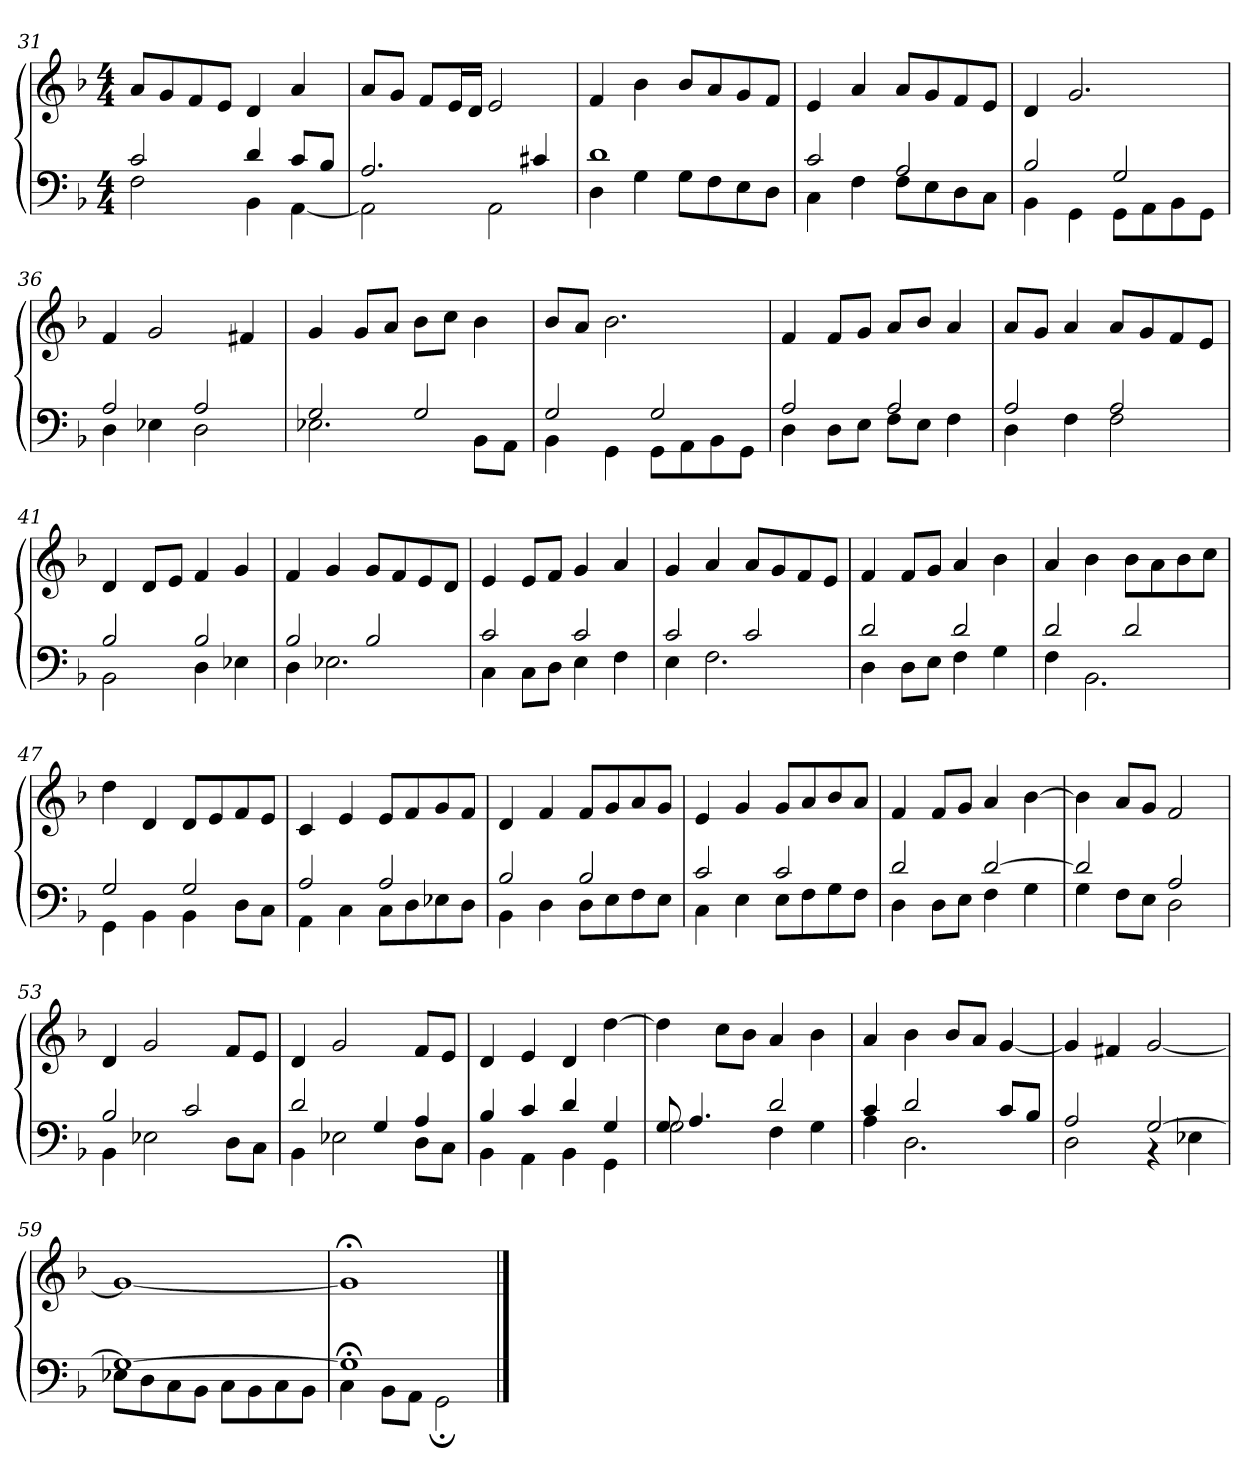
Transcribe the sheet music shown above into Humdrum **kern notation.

**kern	**kern
*part1	*part1
*staff2	*staff1
*clefF4	*clefG2
*k[b-]	*k[b-]
*M4/4	*M4/4
=31	=31
*^	*
2c	2F	8aL
.	.	8g
.	.	8f
.	.	8eJ
4d	4BB-	4d
8cL	[4AA	4a
8B-J	.	.
=32	=32	=32
2.A	2AA]	8aL
.	.	8gJ
.	.	8fL
.	.	16eL
.	.	16dJJ
.	2AA	2e
4c#X	.	.
=33	=33	=33
1d	4D	4f
.	4G	4b-
.	8GL	8b-L
.	8F	8a
.	8E	8g
.	8DJ	8fJ
=34	=34	=34
2c	4C	4e
.	4F	4a
2A	8FL	8aL
.	8E	8g
.	8D	8f
.	8CJ	8eJ
=35	=35	=35
2B-	4BB-	4d
.	4GG	2.g
2G	8GGL	.
.	8AA	.
.	8BB-	.
.	8GGJ	.
=36	=36	=36
2A	4D	4f
.	4E-X	2g
2A	2D	.
.	.	4f#X
=37	=37	=37
2G	2.E-X	4g
.	.	8gL
.	.	8aJ
2G	.	8b-L
.	.	8ccJ
.	8BB-L	4b-
.	8AAJ	.
=38	=38	=38
2G	4BB-	8b-L
.	.	8aJ
.	4GG	2.b-
2G	8GGL	.
.	8AA	.
.	8BB-	.
.	8GGJ	.
=39	=39	=39
2A	4D	4f
.	8DL	8fL
.	8EJ	8gJ
2A	8FL	8aL
.	8EJ	8b-J
.	4F	4a
=40	=40	=40
2A	4D	8aL
.	.	8gJ
.	4F	4a
2A	2F	8aL
.	.	8g
.	.	8f
.	.	8eJ
=41	=41	=41
2B-	2BB-	4d
.	.	8dL
.	.	8eJ
2B-	4D	4f
.	4E-X	4g
=42	=42	=42
2B-	4D	4f
.	2.E-X	4g
2B-	.	8gL
.	.	8f
.	.	8e
.	.	8dJ
=43	=43	=43
2c	4C	4e
.	8CL	8eL
.	8DJ	8fJ
2c	4E	4g
.	4F	4a
=44	=44	=44
2c	4E	4g
.	2.F	4a
2c	.	8aL
.	.	8g
.	.	8f
.	.	8eJ
=45	=45	=45
2d	4D	4f
.	8DL	8fL
.	8EJ	8gJ
2d	4F	4a
.	4G	4b-
=46	=46	=46
2d	4F	4a
.	2.BB-	4b-
2d	.	8b-L
.	.	8a
.	.	8b-
.	.	8ccJ
=47	=47	=47
2G	4GG	4dd
.	4BB-	4d
2G	4BB-	8dL
.	.	8e
.	8DL	8f
.	8CJ	8eJ
=48	=48	=48
2A	4AA	4c
.	4C	4e
2A	8CL	8eL
.	8D	8f
.	8E-X	8g
.	8DJ	8fJ
=49	=49	=49
2B-	4BB-	4d
.	4D	4f
2B-	8DL	8fL
.	8E	8g
.	8F	8a
.	8EJ	8gJ
=50	=50	=50
2c	4C	4e
.	4E	4g
2c	8EL	8gL
.	8F	8a
.	8G	8b-
.	8FJ	8aJ
=51	=51	=51
2d	4D	4f
.	8DL	8fL
.	8EJ	8gJ
[2d	4F	4a
.	4G	[4b-
=52	=52	=52
2d]	4G	4b-]
.	8FL	8aL
.	8EJ	8gJ
2A	2D	2f
=53	=53	=53
2B-	4BB-	4d
.	2E-X	2g
2c	.	.
.	8DL	8fL
.	8CJ	8eJ
=54	=54	=54
2d	4BB-	4d
.	2E-X	2g
4G	.	.
4A	8DL	8fL
.	8CJ	8eJ
=55	=55	=55
4B-	4BB-	4d
4c	4AA	4e
4d	4BB-	4d
4G	4GG	[4dd
=56	=56	=56
8G	2G	4dd]
4.A	.	.
.	.	8ccL
.	.	8b-J
2d	4F	4a
.	4G	4b-
=57	=57	=57
4c	4A	4a
2d	2.D	4b-
.	.	8b-L
.	.	8aJ
8cL	.	[4g
8B-J	.	.
=58	=58	=58
2A	2D	4g]
.	.	4f#X
[2G	4rBB	[2g
.	4E-X	.
=59	=59	=59
1G_	8E-XL	1g_
.	8D	.
.	8C	.
.	8BB-J	.
.	8CL	.
.	8BB-	.
.	8C	.
.	8BB-J	.
=60	=60	=60
1G;<]	4C	1g;<]
.	8BB-L	.
.	8AAJ	.
.	2GG;<	.
*v	*v	*
==	==
*-	*-
